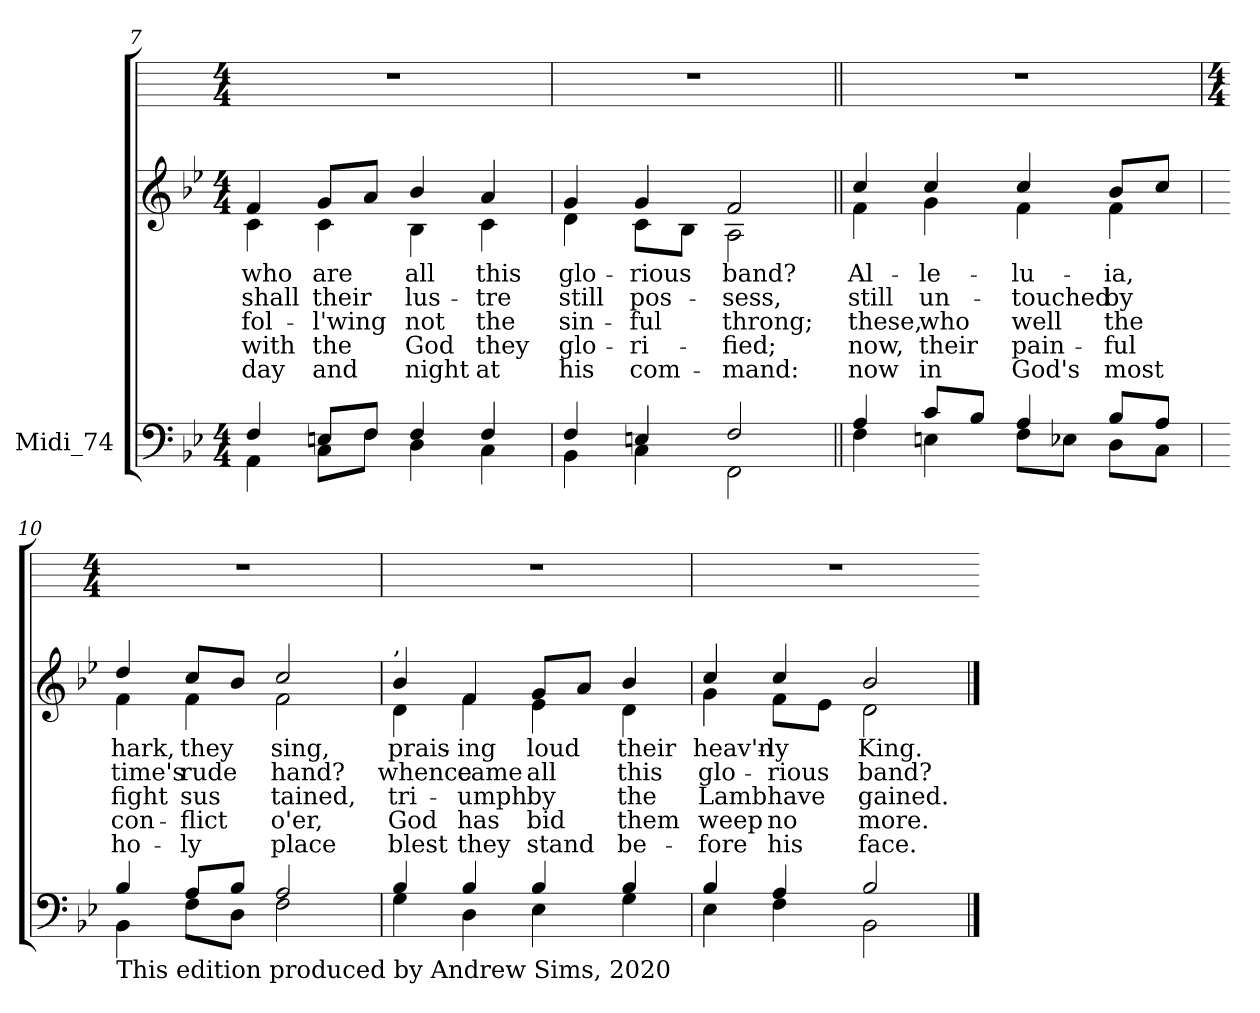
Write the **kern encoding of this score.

**kern	**kern	**text	**text	**text	**text	**text	**kern
*part3	*part2	*part2	*part2	*part2	*part2	*part2	*part1
*staff3	*staff2	*staff2	*staff2	*staff2	*staff2	*staff2	*staff1
*I"Midi_74	*	*	*	*	*	*	*
!!LO:LB:g=z
*clefF4	*clefG2	*	*	*	*	*	*
*k[b-e-]	*k[b-e-]	*	*	*	*	*	*
*B-:	*B-:	*	*	*	*	*	*
*M4/4	*M4/4	*	*	*	*	*	*M4/4
=7	=7	=7	=7	=7	=7	=7	=7
*^	*	*	*	*	*	*	*
!	!	!	!LO:LY:b	!LO:LY:b	!LO:LY:b	!LO:LY:b	!LO:LY:b	!
*	*	*^	*	*	*	*	*	*
4F/	4AA\	4f/	4c\	who	shall	fol-	-with	day	1r
!	!	!	!	!LO:LY:b	!LO:LY:b	!LO:LY:b	!LO:LY:b	!LO:LY:b	!
8En/L	8C\L	8g/L	4c\	are	their	l'wing	the	and	.
8F/J	8F\J	8a/J	.	.	.	.	.	.	.
!	!	!	!	!LO:LY:b	!LO:LY:b	!LO:LY:b	!LO:LY:b	!LO:LY:b	!
4F/	4D\	4b-/	4B-	all	lus-	-not	God	night	.
!	!	!	!	!LO:LY:b	!LO:LY:b	!LO:LY:b	!LO:LY:b	!LO:LY:b	!
4F/	4C\	4a/	4c\	this	tre	the	they	at	.
=8	=8	=8	=8	=8	=8	=8	=8	=8	=8
!	!	!	!	!LO:LY:b	!LO:LY:b	!LO:LY:b	!LO:LY:b	!LO:LY:b	!
4F/	4BB-\	4g/	4d\	glo-	-still	sin-	-glo-	-his	1r
!	!	!	!	!LO:LY:b	!LO:LY:b	!LO:LY:b	!LO:LY:b	!LO:LY:b	!
4En/	4C\	4g/	8c\L	rious	pos-	-ful	ri-	-com-	.
.	.	.	8B-\J	.	.	.	.	.	.
!	!	!	!	!LO:LY:b	!LO:LY:b	!LO:LY:b	!LO:LY:b	!LO:LY:b	!
2F/	2FF\	2f/	2A	-band?	sess,	throng;	fied;	mand:	.
=9||	=9||	=9||	=9||	=9||	=9||	=9||	=9||	=9||	=9||
!	!	!	!	!LO:LY:b	!LO:LY:b	!LO:LY:b	!LO:LY:b	!LO:LY:b	!
4A/	4F\	4cc/	4f\	Al-	-still	these,	now,	now	1r
!	!	!	!	!LO:LY:b	!LO:LY:b	!LO:LY:b	!LO:LY:b	!LO:LY:b	!
8c/L	4En\	4cc/	4g\	le-	-un-	-who	their	in	.
8B-/J	.	.	.	.	.	.	.	.	.
!	!	!	!	!LO:LY:b	!LO:LY:b	!LO:LY:b	!LO:LY:b	!LO:LY:b	!
4A/	8F\L	4cc/	4f\	lu-	-touched	well	pain-	-God's	.
.	8E-X\J	.	.	.	.	.	.	.	.
!	!	!	!	!LO:LY:b	!LO:LY:b	!LO:LY:b	!LO:LY:b	!LO:LY:b	!
8B-/L	8D\L	8b-/L	4f\	ia,	by	the	ful	most	.
8A/J	8C\J	8cc/J	.	.	.	.	.	.	.
!!LO:LB:g=z
=10	=10	=10	=10	=10	=10	=10	=10	=10	=10
*	*	*	*	*	*	*	*	*	*M4/4
!LO:TX:b:t=This edition produced by Andrew Sims, 2020	!	!	!	!	!	!	!	!	!
!	!	!	!	!LO:LY:b	!LO:LY:b	!LO:LY:b	!LO:LY:b	!LO:LY:b	!
4B-	4BB-\	4dd/	4f\	hark,	time's	fight	con-	-ho-	1r
!	!	!	!	!LO:LY:b	!LO:LY:b	!LO:LY:b	!LO:LY:b	!LO:LY:b	!
8A/L	8F\L	8cc/L	4f\	-they	rude	sus	flict	ly	.
8B-/J	8D\J	8b-/J	.	.	.	.	.	.	.
!	!	!	!	!LO:LY:b	!LO:LY:b	!LO:LY:b	!LO:LY:b	!LO:LY:b	!
2A/	2F\	2cc/	2f\	sing,	hand?	tained,	o'er,	place	.
=11	=11	=11	=11	=11	=11	=11	=11	=11	=11
!	!	!LO:TX:a:t=,	!	!	!	!	!	!	!
!	!	!	!	!LO:LY:b	!LO:LY:b	!LO:LY:b	!LO:LY:b	!LO:LY:b	!
4B-/	4G\	4b-/	4d\	prais-	-whence	tri-	-God	blest	1r
!	!	!	!	!LO:LY:b	!LO:LY:b	!LO:LY:b	!LO:LY:b	!LO:LY:b	!
4B-/	4D\	4f/	4f\	ing	came	umph	has	they	.
!	!	!	!	!LO:LY:b	!LO:LY:b	!LO:LY:b	!LO:LY:b	!LO:LY:b	!
4B-/	4E-\	8g/L	4e-\	loud	all	by	bid	stand	.
.	.	8a/J	.	.	.	.	.	.	.
!	!	!	!	!LO:LY:b	!LO:LY:b	!LO:LY:b	!LO:LY:b	!LO:LY:b	!
4B-/	4G\	4b-/	4d\	their	this	the	them	be-	.
=12	=12	=12	=12	=12	=12	=12	=12	=12	=12
!	!	!	!	!LO:LY:b	!LO:LY:b	!LO:LY:b	!LO:LY:b	!LO:LY:b	!
4B-/	4E-\	4cc/	4g\	-heav'n-	-glo-	-Lamb	weep	fore	1r
!	!	!	!	!LO:LY:b	!LO:LY:b	!LO:LY:b	!LO:LY:b	!LO:LY:b	!
4A/	4F\	4cc/	8f\L	ly	rious	have	no	his	.
.	.	.	8e-\J	.	.	.	.	.	.
!	!	!	!	!LO:LY:b	!LO:LY:b	!LO:LY:b	!LO:LY:b	!LO:LY:b	!
2B-/	2BB-\	2b-/	2d\	King.	band?	gained.	more.	face.	.
*v	*v	*	*	*	*	*	*	*	*
*	*v	*v	*	*	*	*	*	*
==	==	=	=	=	=	=	=
*-	*-	*-	*-	*-	*-	*-	*-
